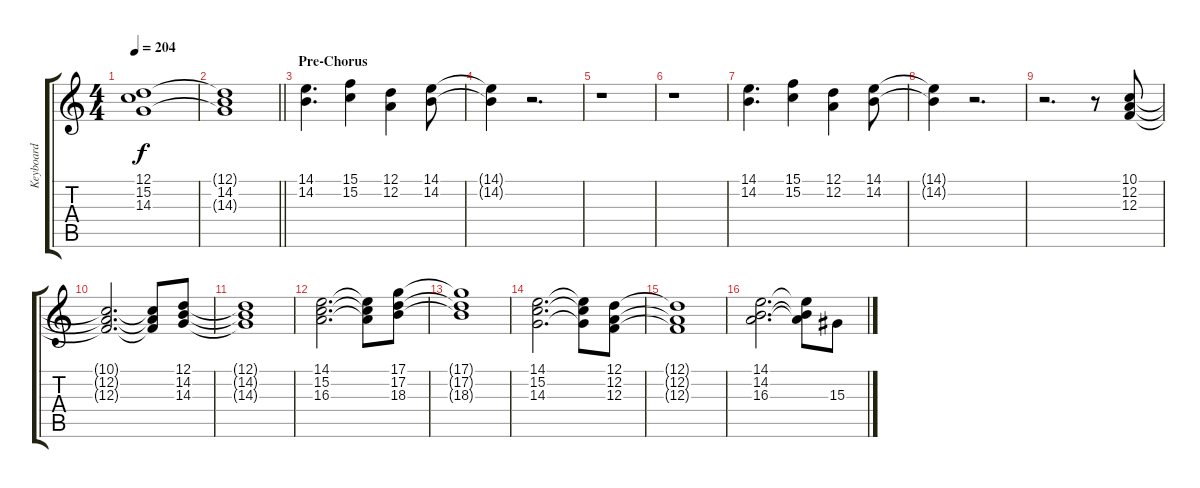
\track ("Keyboard" "Keyboard") {instrument stringensemble1}
\staff {score tabs}
\tuning (D4 A3 F3 C3 G2 D2) {hide}
\ts (4 4)
\tempo 204
\clef g2
\ks c
(12.1{t} 15.2{t} 14.3{t}).1{dy f} |
\barLineRight lightlight
(12.1{t} 14.2 14.3{t}).1 |
\section ("" "Pre-Chorus")
(14.1 14.2).4{d} (15.1 15.2).4 (12.1 12.2).4 (14.1 14.2).8 |
(14.1{t} 14.2{t}).4 r.2{d} |
r.1 |
r.1 |
(14.1 14.2).4{d} (15.1 15.2).4 (12.1 12.2).4 (14.1 14.2).8 |
(14.1{t} 14.2{t}).4 r.2{d} |
r.2{d} r.8 (10.1 12.2 12.3).8 |
(10.1{t} 12.2{t} 12.3{t}).2{d} (10.1{t} 12.2{t} 12.3{t}).8 (12.1 14.2 14.3).8 |
(12.1{t} 14.2{t} 14.3{t}).1 |
(14.1 15.2 16.3).2{d} (14.1{t} 15.2{t} 16.3{t}).8 (17.1 17.2 18.3).8 |
(17.1{t} 17.2{t} 18.3{t}).1 |
(14.1 15.2 14.3).2{d} (14.1{t} 15.2{t} 14.3{t}).8 (12.1 12.2 12.3).8 |
(12.1{t} 12.2{t} 12.3{t}).1 |
(14.1 14.2 16.3).2{d} (14.1{t} 14.2{t} 16.3{t}).8 15.3.8
